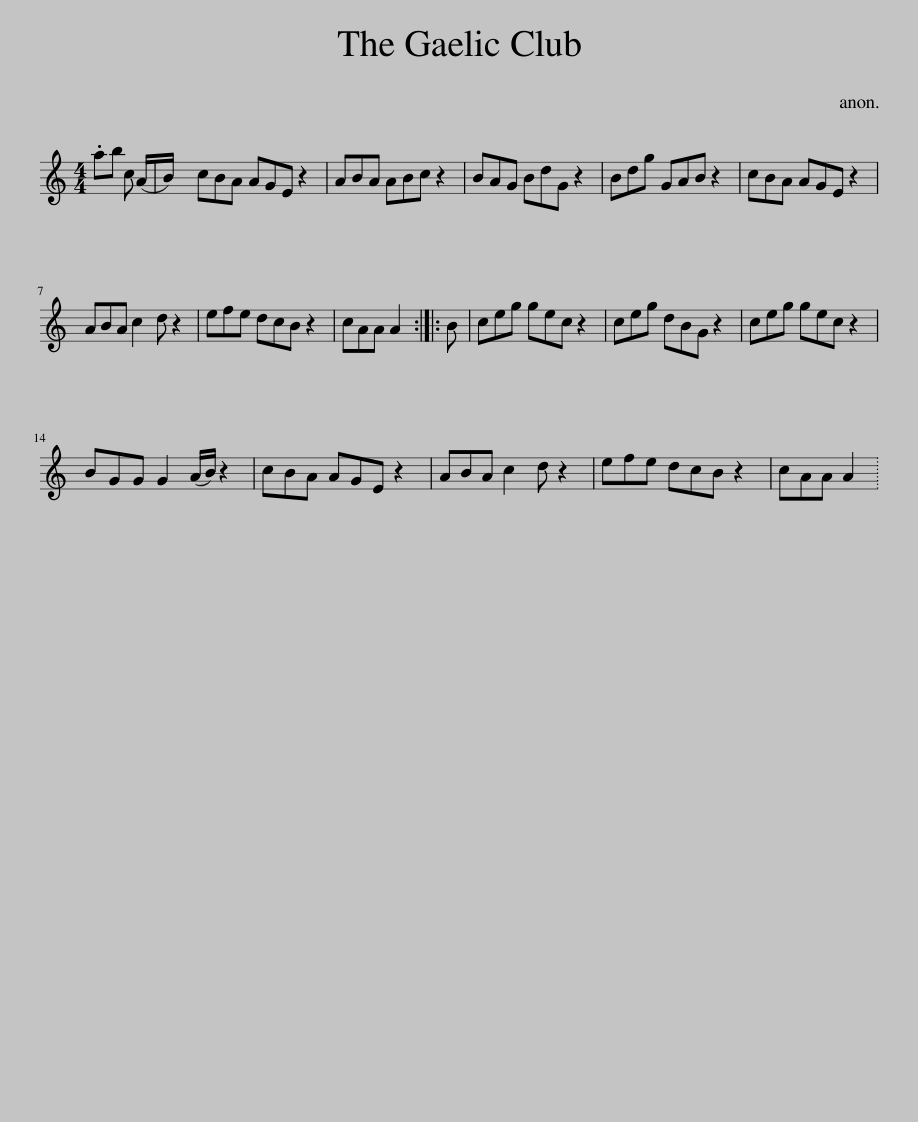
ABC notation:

X:1
L:1/8
M:4/4
I:linebreak $
K:C
V:1 treble
V:1
 .ab c (A/B/) | cBA AGE z2 | ABA ABc z2 | BAG BdG z2 | Bdg GAB z2 | %5
 cBA AGE z2 |$ ABA c2 d z2 | efe dcB z2 | cAA A2 :: B | %10
 ceg gec z2 | ceg dBG z2 | ceg gec z2 |$ BGG G2 (A/B/) z2 | cBA AGE z2 | %15
 ABA c2 d z2 | efe dcB z2 | cAA A2 | %18
